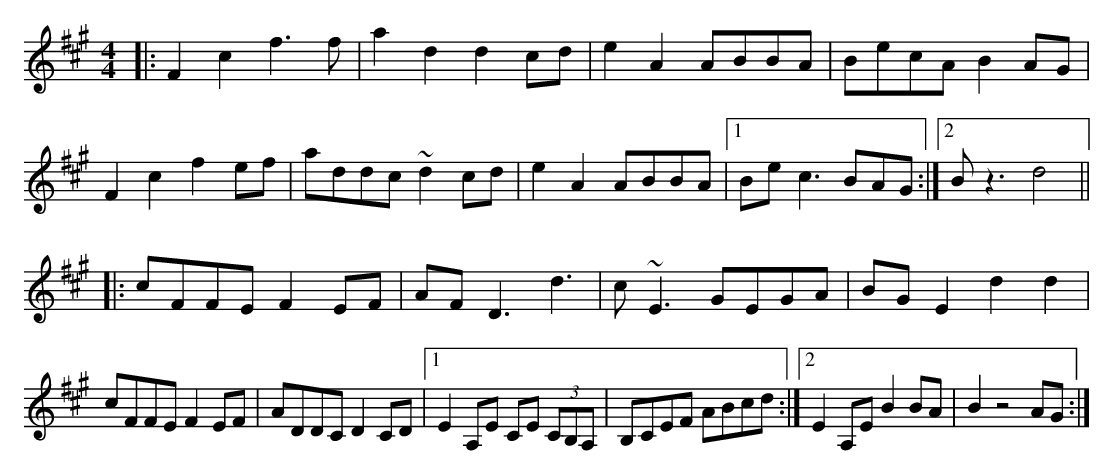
X:1
M:4/4
K:A
|:F2 c2 f3 f|a2 d2 d2 cd|e2 A2 ABBA|BecA B2 AG|
F2 c2 f2 ef|addc ~d2 cd|e2 A2 ABBA|1 Be c3 BAG:|2 B z3 d4||
|:cFFE F2 EF|AF D3 d3|c ~E3 GEGA|BG E2 d2 d2|
cFFE F2 EF|ADDC D2 CD|1 E2 A,E CE (3CB,A,|B,CEF ABcd:|2 E2 A,E B2 BA|B2 z4 AG:|
